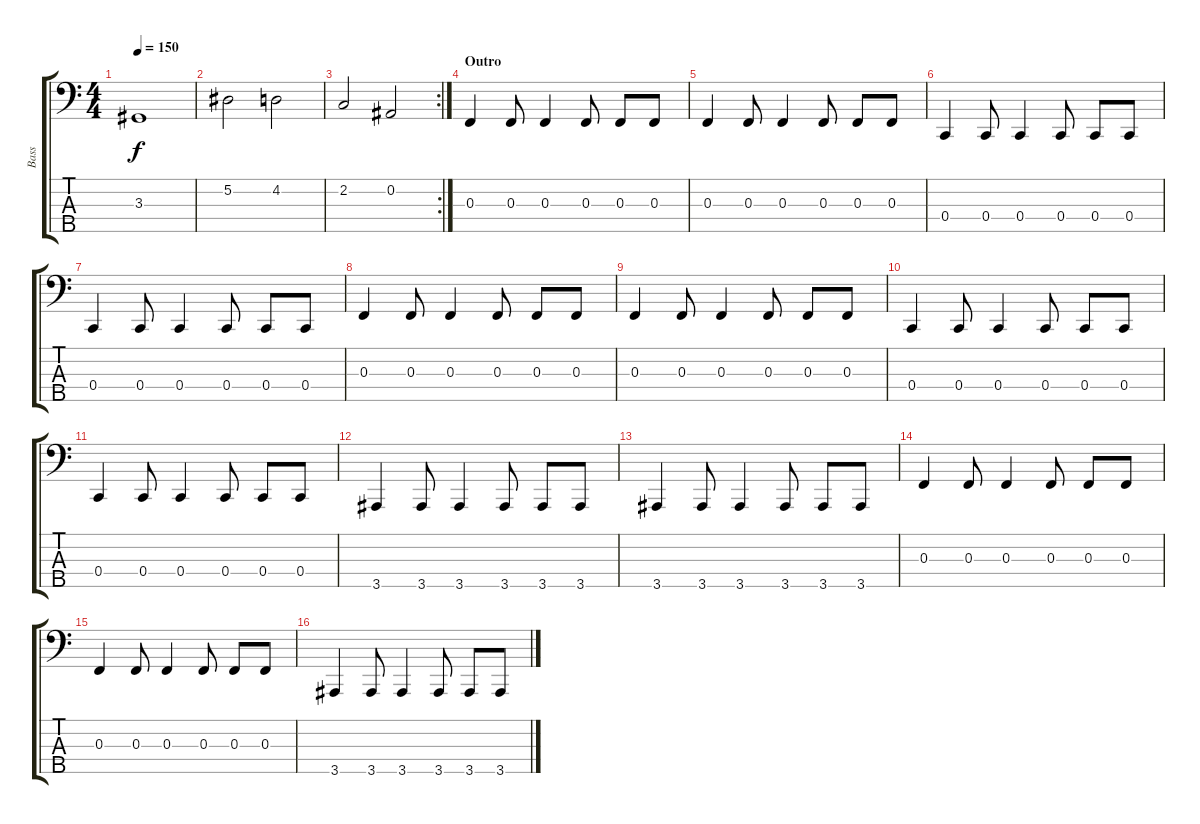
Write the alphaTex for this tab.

\track ("Bass" "Bass") {instrument electricbassfinger}
\staff {score tabs}
\tuning (Eb2 Bb1 F1 C1 G0) {hide}
\ts (4 4)
\tempo 150
\clef f4
\ks c
3.3.1{dy f} |
5.2.2 4.2.2 |
\rc 2
2.2.2 0.2.2 |
\section ("" "Outro")
0.3.4 0.3.8 0.3.4 0.3.8 0.3.8 0.3.8 |
0.3.4 0.3.8 0.3.4 0.3.8 0.3.8 0.3.8 |
0.4.4 0.4.8 0.4.4 0.4.8 0.4.8 0.4.8 |
0.4.4 0.4.8 0.4.4 0.4.8 0.4.8 0.4.8 |
0.3.4 0.3.8 0.3.4 0.3.8 0.3.8 0.3.8 |
0.3.4 0.3.8 0.3.4 0.3.8 0.3.8 0.3.8 |
0.4.4 0.4.8 0.4.4 0.4.8 0.4.8 0.4.8 |
0.4.4 0.4.8 0.4.4 0.4.8 0.4.8 0.4.8 |
3.5.4 3.5.8 3.5.4 3.5.8 3.5.8 3.5.8 |
3.5.4 3.5.8 3.5.4 3.5.8 3.5.8 3.5.8 |
0.3.4 0.3.8 0.3.4 0.3.8 0.3.8 0.3.8 |
0.3.4 0.3.8 0.3.4 0.3.8 0.3.8 0.3.8 |
3.5.4 3.5.8 3.5.4 3.5.8 3.5.8 3.5.8
